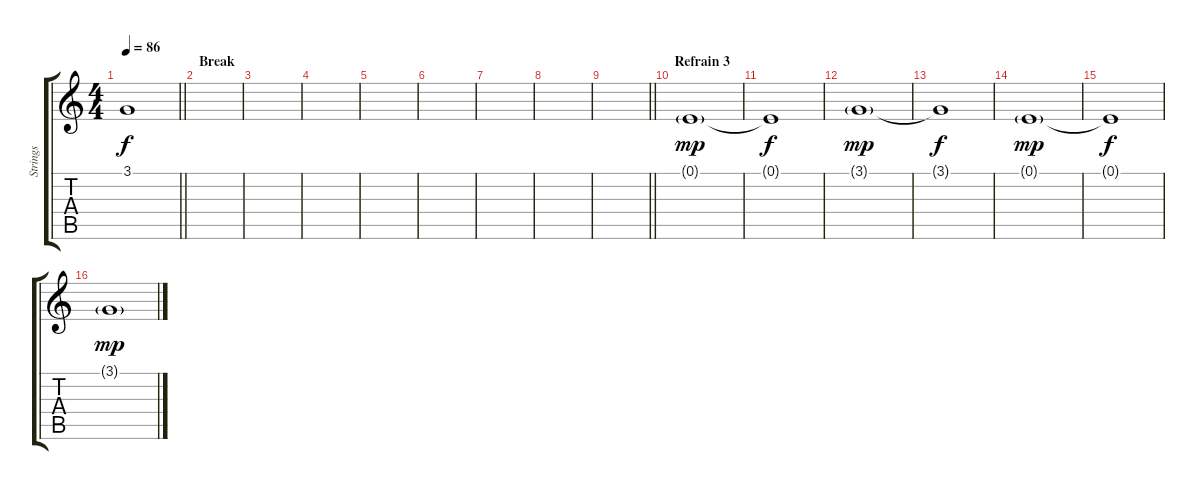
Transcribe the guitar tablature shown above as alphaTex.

\track ("Strings" "Strings") {instrument choiraahs}
\staff {score tabs}
\tuning (E4 B3 G3 D3 A2 E2) {hide}
\ts (4 4)
\tempo 86
\clef g2
\barLineRight lightlight
\ks c
3.1{t}.1{dy f} |
\section ("" "Break")
|
|
|
|
|
|
|
\barLineRight lightlight
|
\section ("" "Refrain 3")
0.1{g}.1{dy mp} |
0.1{t}.1{dy f} |
3.1{g}.1{dy mp} |
3.1{t}.1{dy f} |
0.1{g}.1{dy mp} |
0.1{t}.1{dy f} |
3.1{g}.1{dy mp}
